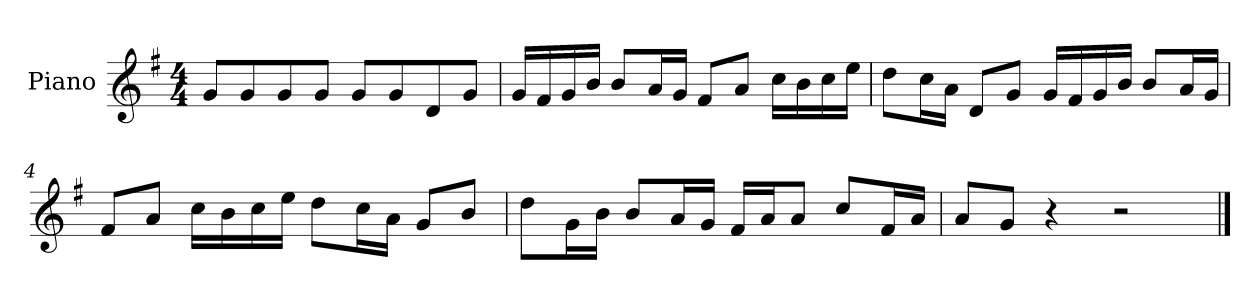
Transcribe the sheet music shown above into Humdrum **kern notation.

**kern
*part1
*staff1
*I"Piano
*I'P-no
*clefG2
*k[f#]
*M4/4
*MM90
=1
8g/L
8g/
8g/
8g/J
8g/L
8g/
8d/
8g/J
=2
16g/LL
16f#/
16g/
16b/JJ
8b/L
16a/L
16g/JJ
8f#/L
8a/J
16cc\LL
16b\
16cc\
16ee\JJ
=3
8dd\L
16cc\L
16a\JJ
8d/L
8g/J
16g/LL
16f#/
16g/
16b/JJ
8b/L
16a/L
16g/JJ
!!LO:LB:g=z
=4
8f#/L
8a/J
16cc\LL
16b\
16cc\
16ee\JJ
8dd\L
16cc\L
16a\JJ
8g/L
8b/J
=5
8dd\L
16g\L
16b\JJ
8b/L
16a/L
16g/JJ
16f#/LL
16a/J
8a/J
8cc/L
16f#/L
16a/JJ
=6
8a/L
8g/J
4r
2r
==
*-
